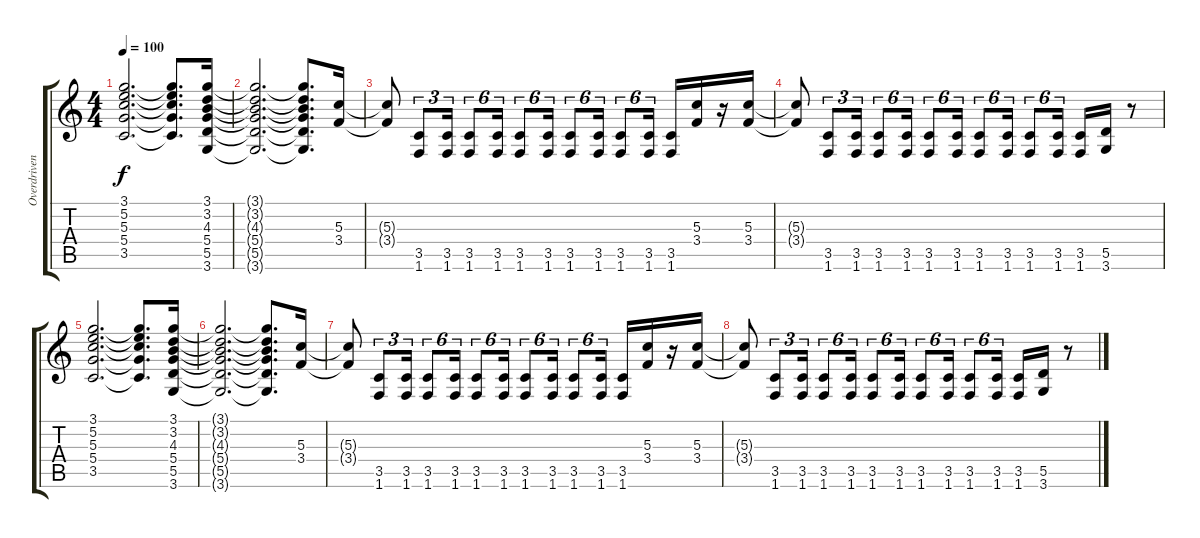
\track ("Overdriven" "Overdriven") {instrument overdrivenguitar}
\staff {score tabs}
\tuning (E4 B3 G3 D3 A2 E2) {hide}
\ts (4 4)
\tempo 100
\clef g2
\ks c
(3.1 5.2 5.3 5.4 3.5).2{d dy f} (3.1{t} 5.2{t} 5.3{t} 5.4{t} 3.5{t}).8{d} (3.1 3.2 4.3 5.4 5.5 3.6).16 |
(3.1{t} 3.2{t} 4.3{t} 5.4{t} 5.5{t} 3.6{t}).2{d} (3.1{t} 3.2{t} 4.3{t} 5.4{t} 5.5{t} 3.6{t}).8{d} (5.3 3.4).16 |
(5.3{t} 3.4{t}).8 (3.5 1.6).8{tu (3 2)} (3.5 1.6).16{tu (3 2)} (3.5 1.6).8{tu (6 4)} (3.5 1.6).16{tu (6 4)} (3.5 1.6).8{tu (6 4)} (3.5 1.6).16{tu (6 4)} (3.5 1.6).8{tu (6 4)} (3.5 1.6).16{tu (6 4)} (3.5 1.6).8{tu (6 4)} (3.5 1.6).16{tu (6 4)} (3.5 1.6).16 (5.3 3.4).16 r.16 (5.3 3.4).16 |
(5.3{t} 3.4{t}).8 (3.5 1.6).8{tu (3 2)} (3.5 1.6).16{tu (3 2)} (3.5 1.6).8{tu (6 4)} (3.5 1.6).16{tu (6 4)} (3.5 1.6).8{tu (6 4)} (3.5 1.6).16{tu (6 4)} (3.5 1.6).8{tu (6 4)} (3.5 1.6).16{tu (6 4)} (3.5 1.6).8{tu (6 4)} (3.5 1.6).16{tu (6 4)} (3.5 1.6).16 (5.5 3.6).16 r.8 |
(3.1 5.2 5.3 5.4 3.5).2{d} (3.1{t} 5.2{t} 5.3{t} 5.4{t} 3.5{t}).8{d} (3.1 3.2 4.3 5.4 5.5 3.6).16 |
(3.1{t} 3.2{t} 4.3{t} 5.4{t} 5.5{t} 3.6{t}).2{d} (3.1{t} 3.2{t} 4.3{t} 5.4{t} 5.5{t} 3.6{t}).8{d} (5.3 3.4).16 |
(5.3{t} 3.4{t}).8 (3.5 1.6).8{tu (3 2)} (3.5 1.6).16{tu (3 2)} (3.5 1.6).8{tu (6 4)} (3.5 1.6).16{tu (6 4)} (3.5 1.6).8{tu (6 4)} (3.5 1.6).16{tu (6 4)} (3.5 1.6).8{tu (6 4)} (3.5 1.6).16{tu (6 4)} (3.5 1.6).8{tu (6 4)} (3.5 1.6).16{tu (6 4)} (3.5 1.6).16 (5.3 3.4).16 r.16 (5.3 3.4).16 |
(5.3{t} 3.4{t}).8 (3.5 1.6).8{tu (3 2)} (3.5 1.6).16{tu (3 2)} (3.5 1.6).8{tu (6 4)} (3.5 1.6).16{tu (6 4)} (3.5 1.6).8{tu (6 4)} (3.5 1.6).16{tu (6 4)} (3.5 1.6).8{tu (6 4)} (3.5 1.6).16{tu (6 4)} (3.5 1.6).8{tu (6 4)} (3.5 1.6).16{tu (6 4)} (3.5 1.6).16 (5.5 3.6).16 r.8
